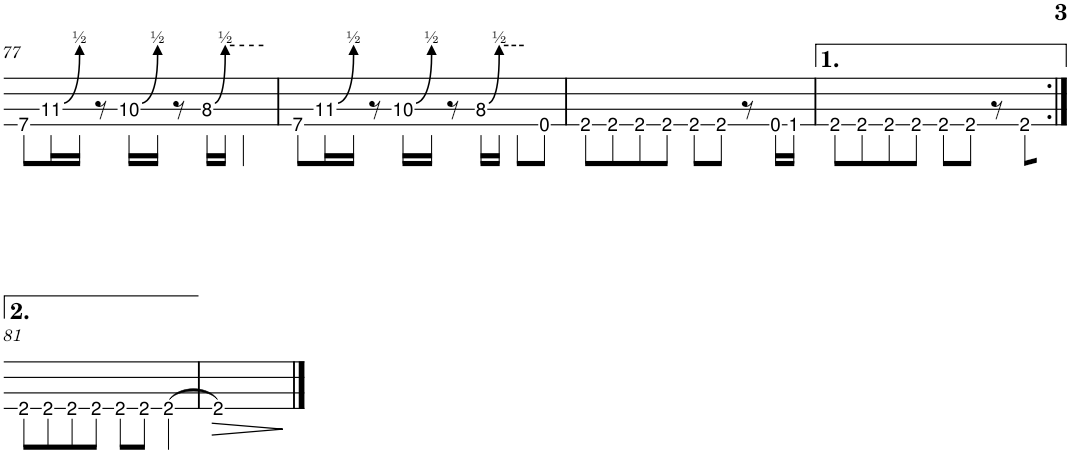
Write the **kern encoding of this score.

**kern	**dynam
*part1	*part1
*staff1	*staff1
*I"Bass Guitar	*
*I'B. Guit.	*
!!LO:PB:g=z
*	*
*Trd7c12	*
*k[]	*
*M4/4	*
=77	=77
8BB\L	.
16A-\L	.
16A\JJ	.
8r	.
16G\LL	.
16G#\JJ	.
8r	.
16F\LL	.
[16F#\JJ	.
4F#\]	.
=78	=78
8BB\L	.
16A-\L	.
16A\JJ	.
8r	.
16G\LL	.
16G#\JJ	.
8r	.
16F\LL	.
[16F#\JJ	.
8F#\L]	.
8EE\J	.
=79	=79
8FF#\L	.
8FF#\	.
8FF#\	.
8FF#\J	.
8FF#\L	.
8FF#\J	.
8r	.
16EE\LL	.
16FF\JJ	.
=80	=80
8FF#\L	.
8FF#\	.
8FF#\	.
8FF#\J	.
8FF#\L	.
8FF#\J	.
8r	.
8FF#\	.
!!LO:LB:g=z
=81:|!	=81:|!
8FF#\L	.
8FF#\	.
8FF#\	.
8FF#\J	.
8FF#\L	.
8FF#\J	.
[4FF#\	.
=82	=82
!	!LO:HP:b
1FF#]	>
.	]
==	==
*-	*-
